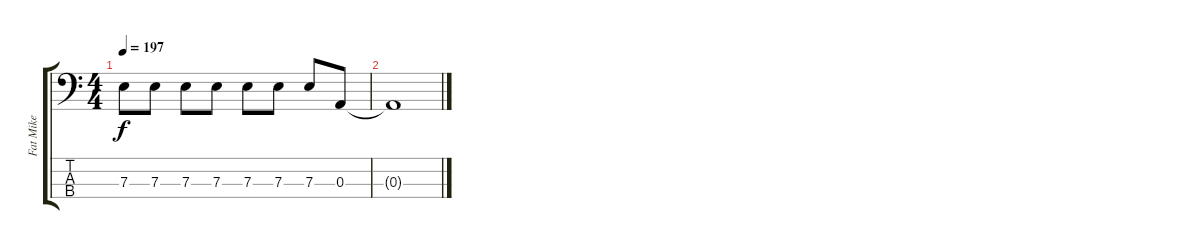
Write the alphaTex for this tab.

\track ("Fat Mike" "Fat Mike") {instrument electricbasspick}
\staff {score tabs}
\tuning (G2 D2 A1 E1) {hide}
\ts (4 4)
\tempo 197
\clef f4
\ks c
7.3.8{dy f} 7.3.8 7.3.8 7.3.8 7.3.8 7.3.8 7.3.8 0.3.8 |
0.3{t}.1
